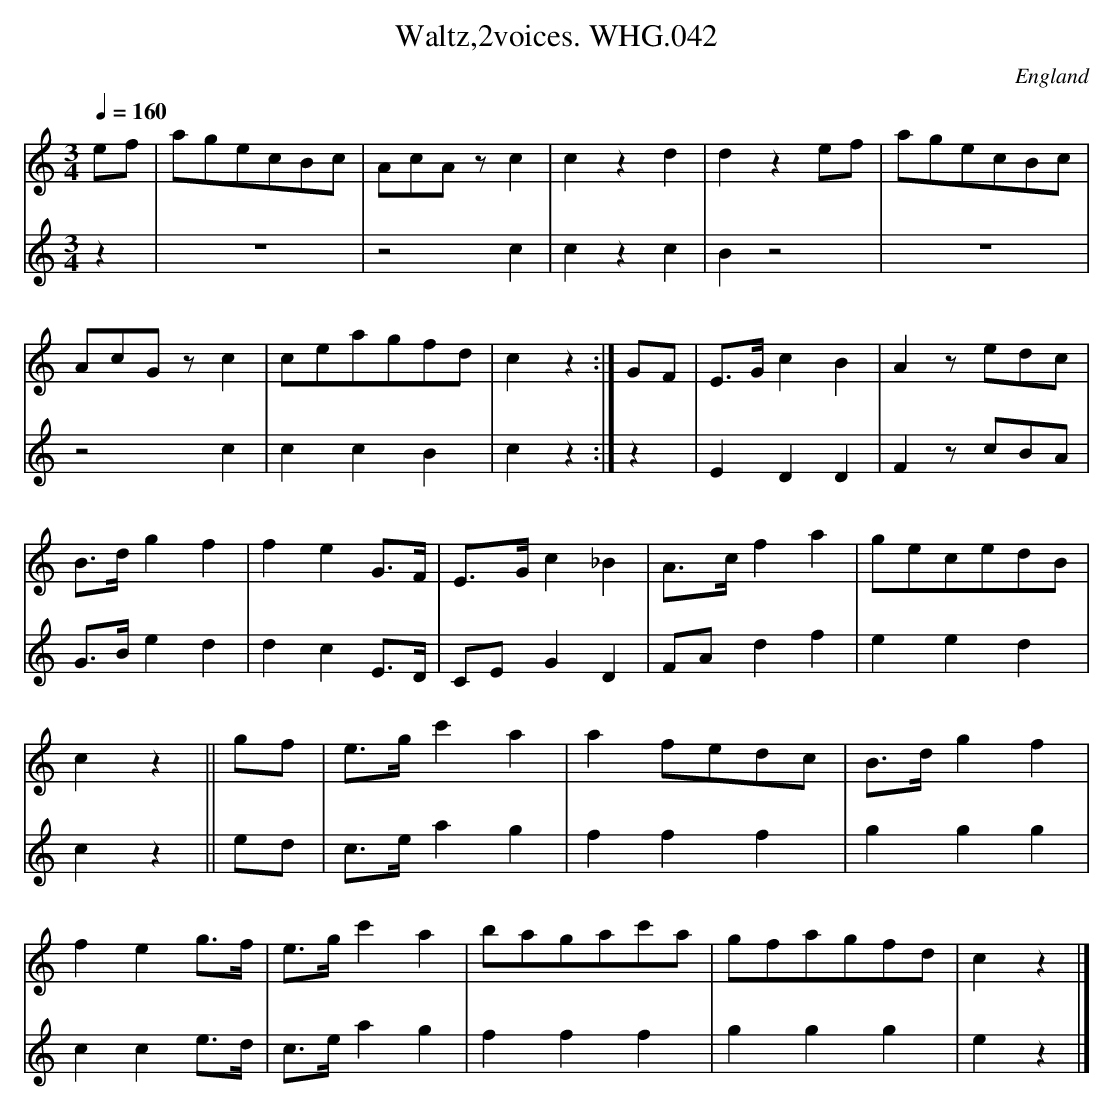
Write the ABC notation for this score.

X:1
T:Waltz,2voices. WHG.042
O:England
M:3/4
L:1/8
Q:1/4=160
K:C
[V:1]ef|agecBc|AcA zc2|c2z2 d2|d2z2 ef|\
[V:2]z2|z6|z4c2|c2z2c2|B2z4|\
[V:1]agecBc|AcG zc2|ceagfd|c2z2:|\
[V:2]z6|z4c2|c2c2B2|c2z2:|\
[V:1]GF|E>Gc2B2|A2zedc|B>dg2f2|f2e2G>F|\
[V:2]z2|E2D2D2|F2zcBA|G>Be2d2|d2c2E>D|\
[V:1]E>Gc2 _B2|A>cf2 a2|gecedB|c2z2||\
[V:2]CE G2D2|FA d2f2|e2e2 d2|c2z2||
[V:1]gf|e>gc'2a2|a2 fedc|B>dg2f2|f2e2g>f|\
[V:2]ed|c>ea2g2|f2f2f2|g2g2g2|c2c2e>d|\
[V:1]e>gc'2a2|bagac'a|gfagfd|c2z2|]
[V:2]c>ea2g2|f2f2f2|g2g2g2|e2z2|]
